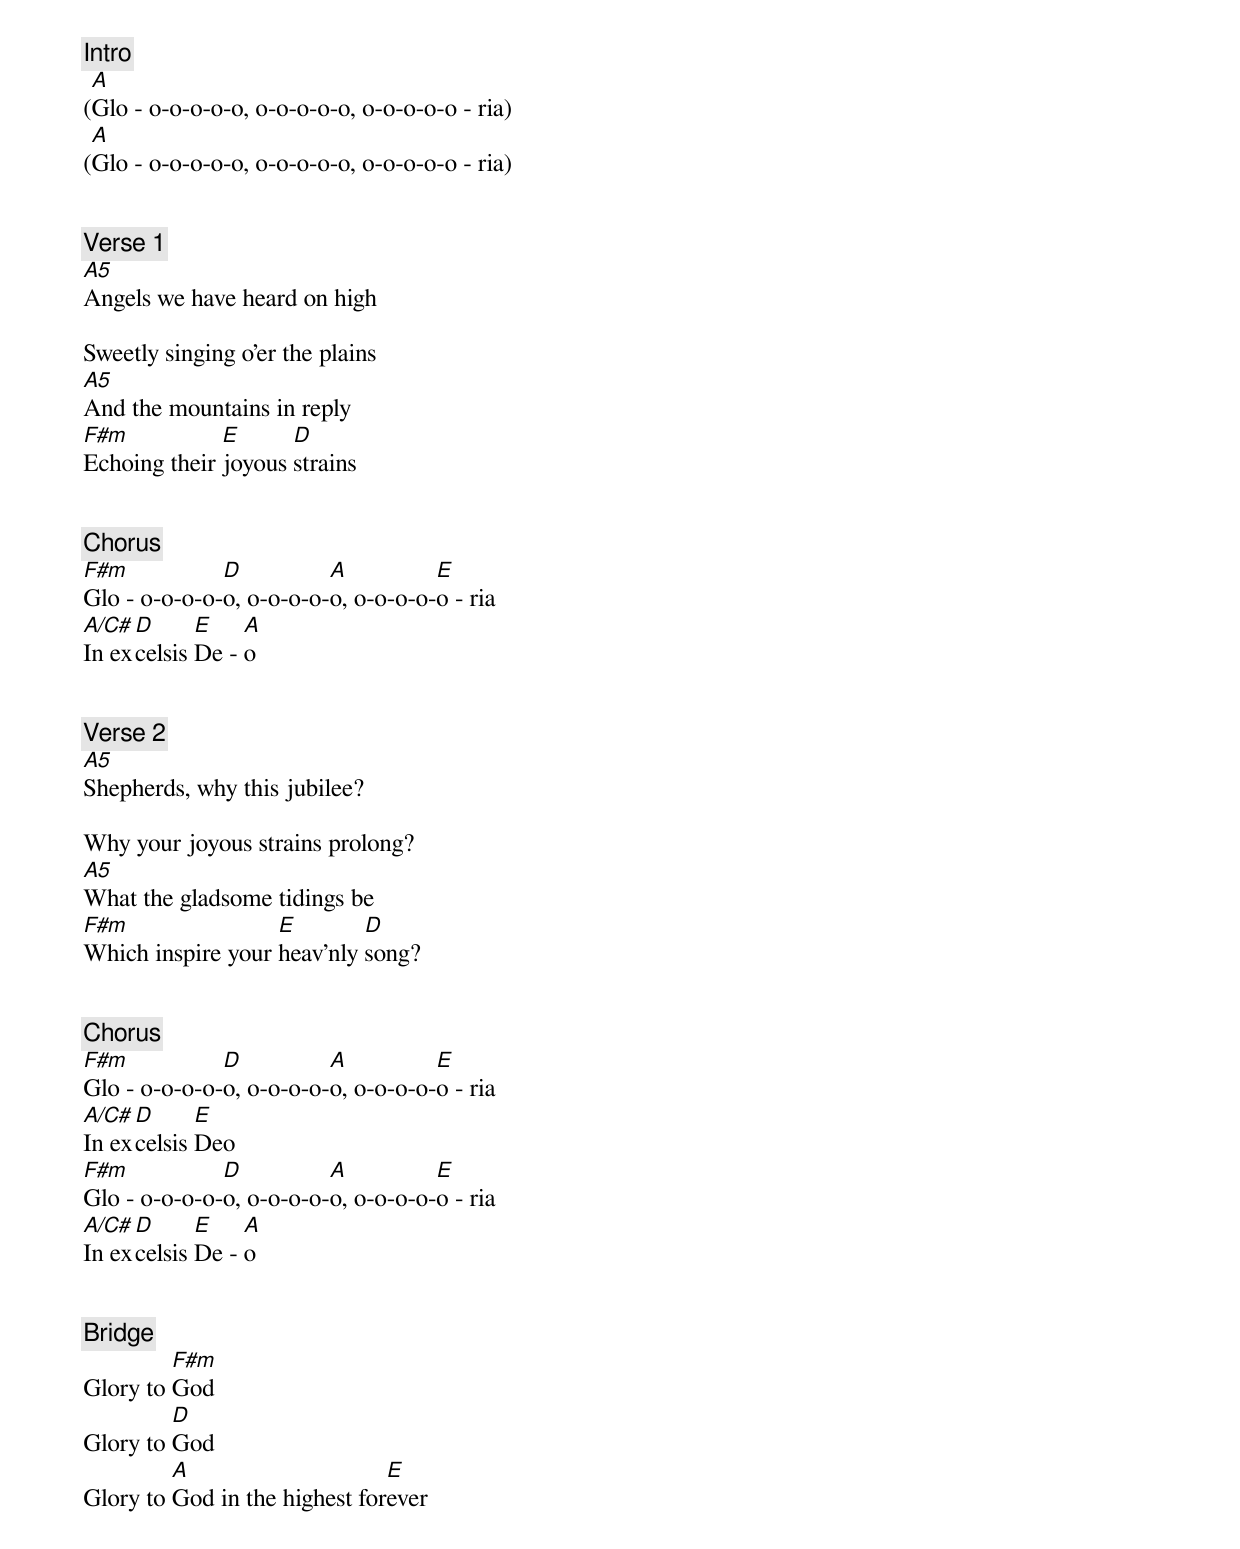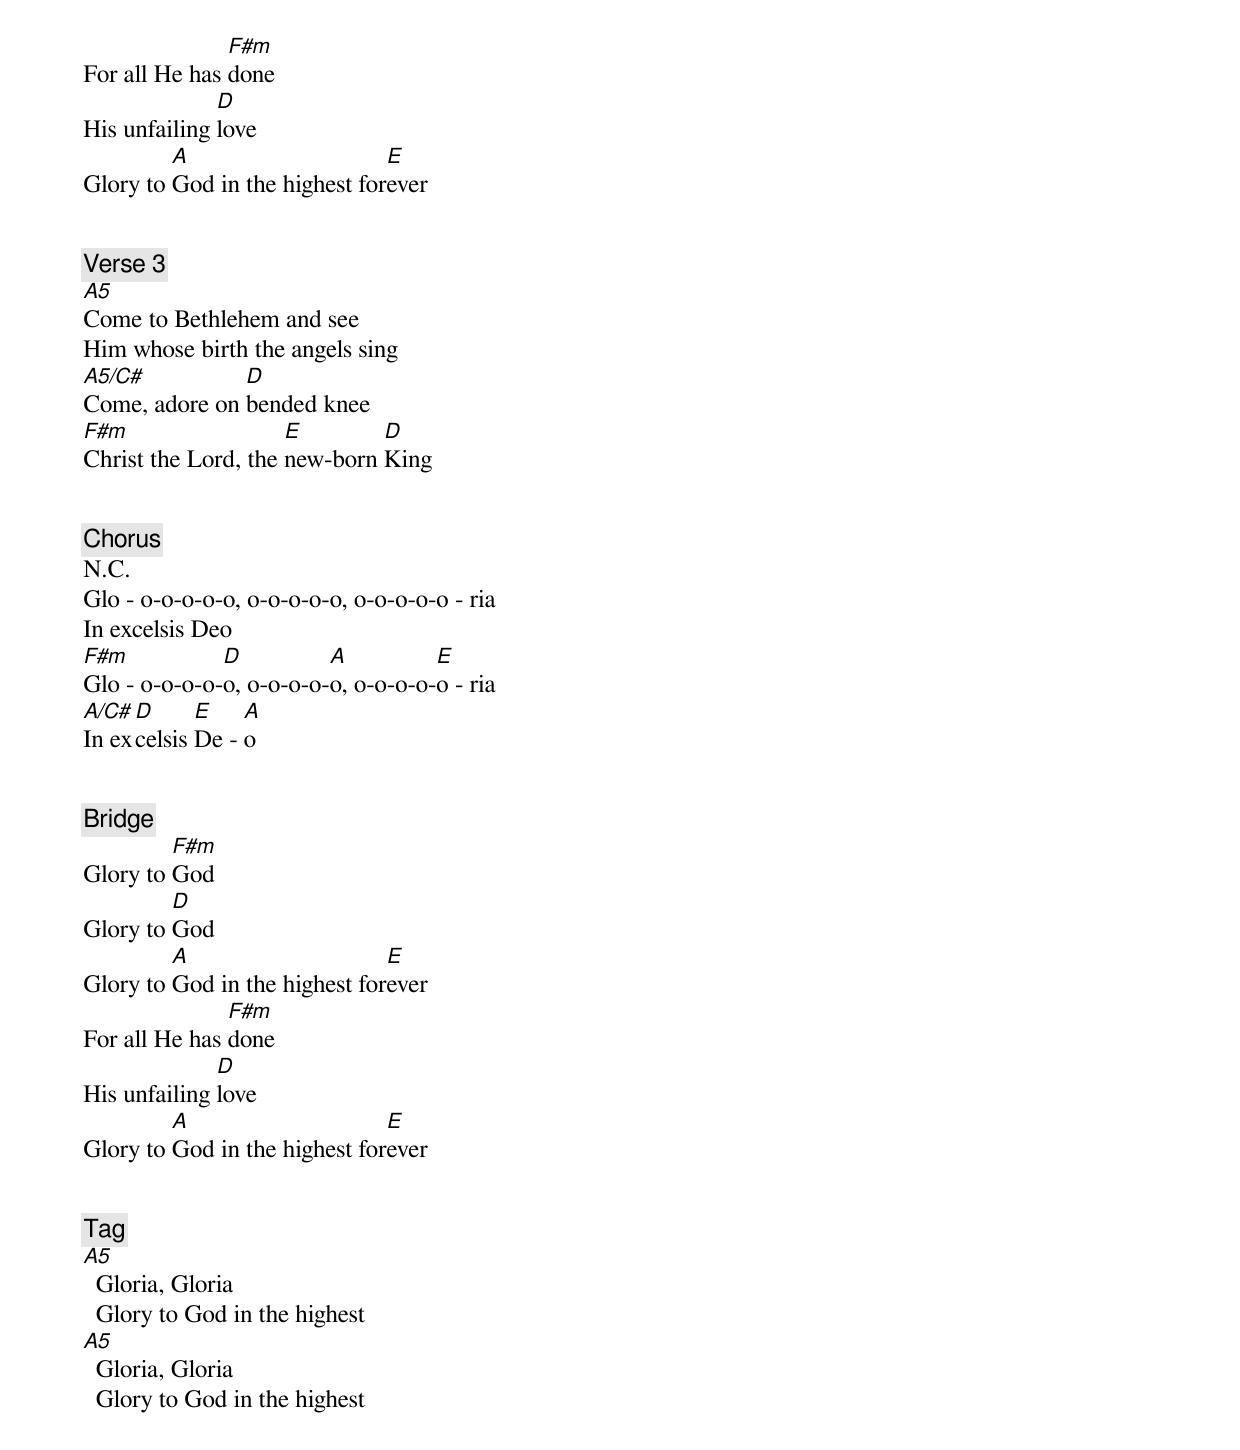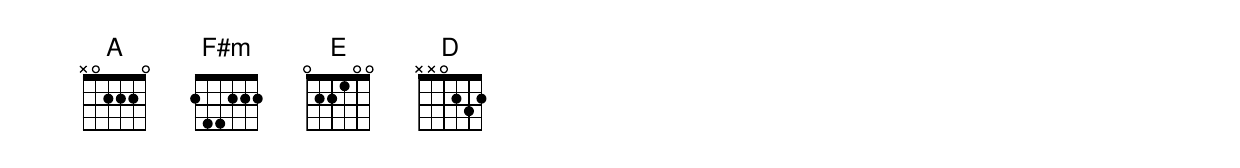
[Intro]
 A
(Glo - o-o-o-o-o, o-o-o-o-o, o-o-o-o-o - ria)
 A
(Glo - o-o-o-o-o, o-o-o-o-o, o-o-o-o-o - ria)


[Verse 1]
A5
Angels we have heard on high

Sweetly singing o'er the plains
A5
And the mountains in reply
F#m           E      D
Echoing their joyous strains


[Chorus]
F#m           D          A          E
Glo - o-o-o-o-o, o-o-o-o-o, o-o-o-o-o - ria
A/C# D      E    A
In excelsis De - o


[Verse 2]
A5
Shepherds, why this jubilee?

Why your joyous strains prolong?
A5
What the gladsome tidings be
F#m                E        D
Which inspire your heav'nly song?


[Chorus]
F#m           D          A          E
Glo - o-o-o-o-o, o-o-o-o-o, o-o-o-o-o - ria
A/C# D      E
In excelsis Deo
F#m           D          A          E
Glo - o-o-o-o-o, o-o-o-o-o, o-o-o-o-o - ria
A/C# D      E    A
In excelsis De - o


[Bridge]
         F#m
Glory to God
         D
Glory to God
         A                     E
Glory to God in the highest forever
               F#m
For all He has done
              D
His unfailing love
         A                     E
Glory to God in the highest forever


[Verse 3]
A5
Come to Bethlehem and see
Him whose birth the angels sing
A5/C#          D
Come, adore on bended knee
F#m                  E        D
Christ the Lord, the new-born King


[Chorus]
N.C.
Glo - o-o-o-o-o, o-o-o-o-o, o-o-o-o-o - ria
In excelsis Deo
F#m           D          A          E
Glo - o-o-o-o-o, o-o-o-o-o, o-o-o-o-o - ria
A/C# D      E    A
In excelsis De - o


[Bridge]
         F#m
Glory to God
         D
Glory to God
         A                     E
Glory to God in the highest forever
               F#m
For all He has done
              D
His unfailing love
         A                     E
Glory to God in the highest forever


[Tag]
A5
  Gloria, Gloria
  Glory to God in the highest
A5
  Gloria, Gloria
  Glory to God in the highest
